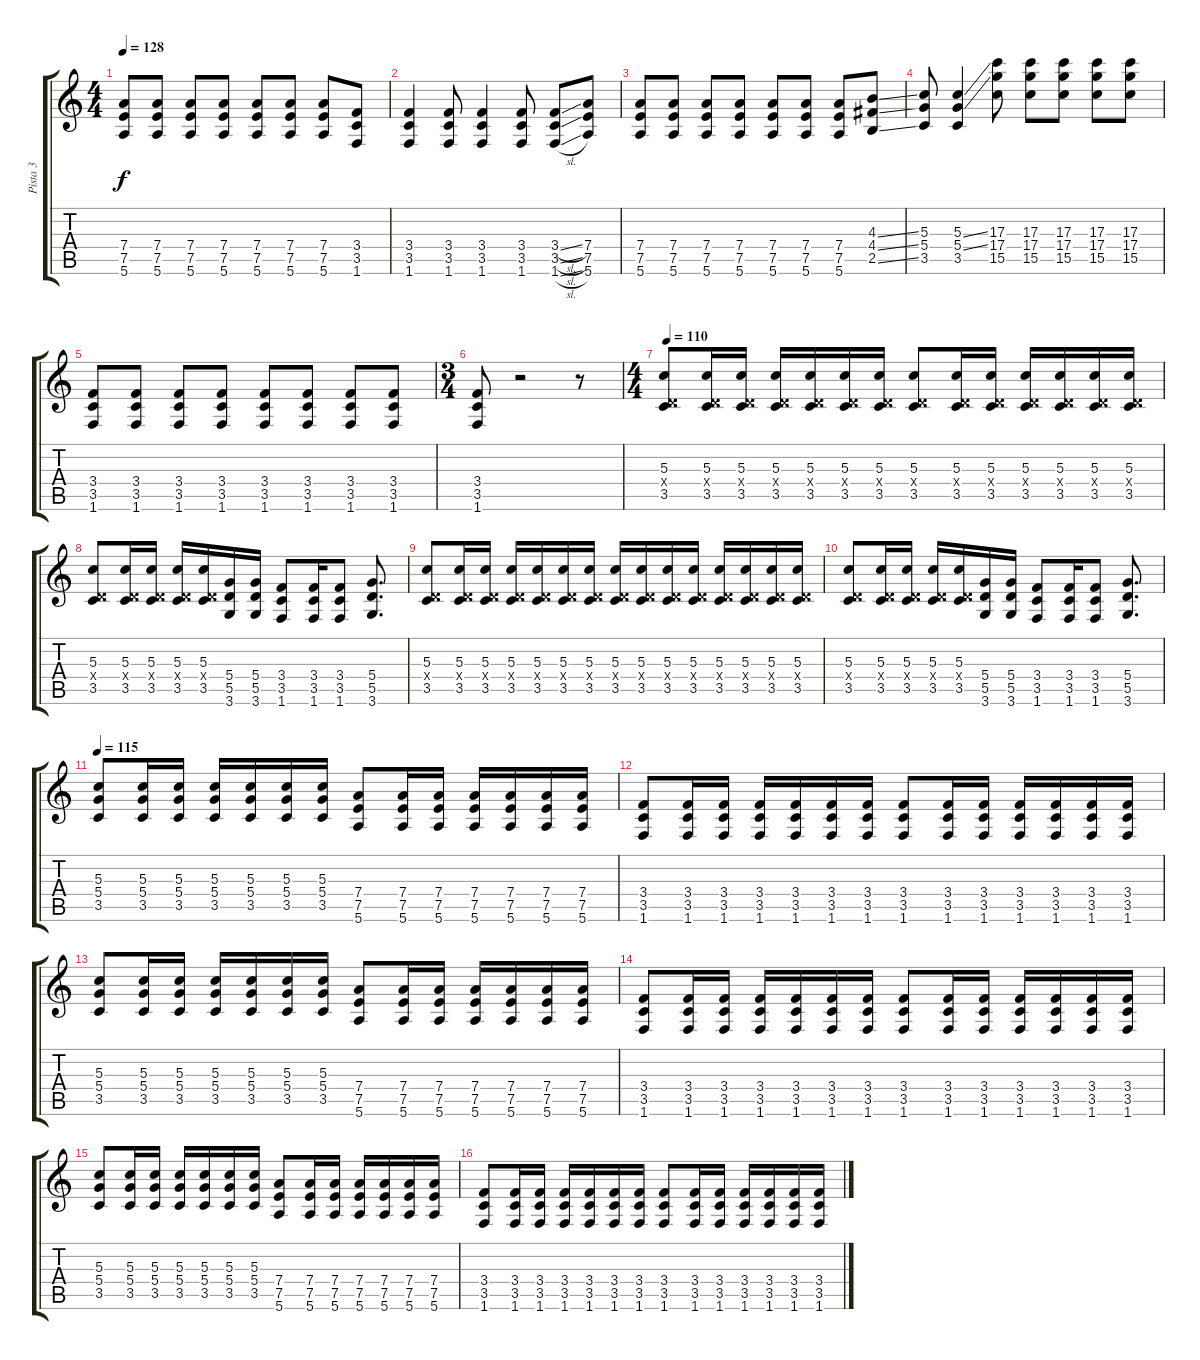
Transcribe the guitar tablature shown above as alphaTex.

\track ("Pista 3" "Pista 3") {instrument distortionguitar}
\staff {score tabs}
\tuning (E4 B3 G3 D3 A2 E2) {hide}
\ts (4 4)
\tempo 128
\clef g2
\ks c
(7.4 7.5 5.6).8{dy f} (7.4 7.5 5.6).8 (7.4 7.5 5.6).8 (7.4 7.5 5.6).8 (7.4 7.5 5.6).8 (7.4 7.5 5.6).8 (7.4 7.5 5.6).8 (3.4 3.5 1.6).8 |
(3.4 3.5 1.6).4 (3.4 3.5 1.6).8 (3.4 3.5 1.6).4 (3.4 3.5 1.6).8 (3.4{sl} 3.5{sl} 1.6{sl}).8 (7.4 7.5 5.6).8 |
(7.4 7.5 5.6).8 (7.4 7.5 5.6).8 (7.4 7.5 5.6).8 (7.4 7.5 5.6).8 (7.4 7.5 5.6).8 (7.4 7.5 5.6).8 (7.4 7.5 5.6).8 (4.3{ss} 4.4{ss} 2.5{ss}).8 |
(5.3 5.4 3.5).8 (5.3{ss} 5.4{ss} 3.5).4 (17.3 17.4 15.5).8 (17.3 17.4 15.5).8 (17.3 17.4 15.5).8 (17.3 17.4 15.5).8 (17.3 17.4 15.5).8 |
(3.4 3.5 1.6).8 (3.4 3.5 1.6).8 (3.4 3.5 1.6).8 (3.4 3.5 1.6).8 (3.4 3.5 1.6).8 (3.4 3.5 1.6).8 (3.4 3.5 1.6).8 (3.4 3.5 1.6).8 |
\ts (3 4)
(3.4 3.5 1.6).8 r.2 r.8 |
\ts (4 4)
\tempo 110
(5.3 0.4{x} 3.5).8 (5.3 0.4{x} 3.5).16 (5.3 0.4{x} 3.5).16 (5.3 0.4{x} 3.5).16 (5.3 0.4{x} 3.5).16 (5.3 0.4{x} 3.5).16 (5.3 0.4{x} 3.5).16 (5.3 0.4{x} 3.5).8 (5.3 0.4{x} 3.5).16 (5.3 0.4{x} 3.5).16 (5.3 0.4{x} 3.5).16 (5.3 0.4{x} 3.5).16 (5.3 0.4{x} 3.5).16 (5.3 0.4{x} 3.5).16 |
(5.3 0.4{x} 3.5).8 (5.3 0.4{x} 3.5).16 (5.3 0.4{x} 3.5).16 (5.3 0.4{x} 3.5).16 (5.3 0.4{x} 3.5).16 (5.4 5.5 3.6).16 (5.4 5.5 3.6).16 (3.4 3.5 1.6).8 (3.4 3.5 1.6).16 (3.4 3.5 1.6).8 (5.4 5.5 3.6).8{d} |
(5.3 0.4{x} 3.5).8 (5.3 0.4{x} 3.5).16 (5.3 0.4{x} 3.5).16 (5.3 0.4{x} 3.5).16 (5.3 0.4{x} 3.5).16 (5.3 0.4{x} 3.5).16 (5.3 0.4{x} 3.5).16 (5.3 0.4{x} 3.5).16 (5.3 0.4{x} 3.5).16 (5.3 0.4{x} 3.5).16 (5.3 0.4{x} 3.5).16 (5.3 0.4{x} 3.5).16 (5.3 0.4{x} 3.5).16 (5.3 0.4{x} 3.5).16 (5.3 0.4{x} 3.5).16 |
(5.3 0.4{x} 3.5).8 (5.3 0.4{x} 3.5).16 (5.3 0.4{x} 3.5).16 (5.3 0.4{x} 3.5).16 (5.3 0.4{x} 3.5).16 (5.4 5.5 3.6).16 (5.4 5.5 3.6).16 (3.4 3.5 1.6).8 (3.4 3.5 1.6).16 (3.4 3.5 1.6).8 (5.4 5.5 3.6).8{d} |
\tempo 115
(5.3 5.4 3.5).8 (5.3 5.4 3.5).16 (5.3 5.4 3.5).16 (5.3 5.4 3.5).16 (5.3 5.4 3.5).16 (5.3 5.4 3.5).16 (5.3 5.4 3.5).16 (7.4 7.5 5.6).8 (7.4 7.5 5.6).16 (7.4 7.5 5.6).16 (7.4 7.5 5.6).16 (7.4 7.5 5.6).16 (7.4 7.5 5.6).16 (7.4 7.5 5.6).16 |
(3.4 3.5 1.6).8 (3.4 3.5 1.6).16 (3.4 3.5 1.6).16 (3.4 3.5 1.6).16 (3.4 3.5 1.6).16 (3.4 3.5 1.6).16 (3.4 3.5 1.6).16 (3.4 3.5 1.6).8 (3.4 3.5 1.6).16 (3.4 3.5 1.6).16 (3.4 3.5 1.6).16 (3.4 3.5 1.6).16 (3.4 3.5 1.6).16 (3.4 3.5 1.6).16 |
(5.3 5.4 3.5).8 (5.3 5.4 3.5).16 (5.3 5.4 3.5).16 (5.3 5.4 3.5).16 (5.3 5.4 3.5).16 (5.3 5.4 3.5).16 (5.3 5.4 3.5).16 (7.4 7.5 5.6).8 (7.4 7.5 5.6).16 (7.4 7.5 5.6).16 (7.4 7.5 5.6).16 (7.4 7.5 5.6).16 (7.4 7.5 5.6).16 (7.4 7.5 5.6).16 |
(3.4 3.5 1.6).8 (3.4 3.5 1.6).16 (3.4 3.5 1.6).16 (3.4 3.5 1.6).16 (3.4 3.5 1.6).16 (3.4 3.5 1.6).16 (3.4 3.5 1.6).16 (3.4 3.5 1.6).8 (3.4 3.5 1.6).16 (3.4 3.5 1.6).16 (3.4 3.5 1.6).16 (3.4 3.5 1.6).16 (3.4 3.5 1.6).16 (3.4 3.5 1.6).16 |
(5.3 5.4 3.5).8 (5.3 5.4 3.5).16 (5.3 5.4 3.5).16 (5.3 5.4 3.5).16 (5.3 5.4 3.5).16 (5.3 5.4 3.5).16 (5.3 5.4 3.5).16 (7.4 7.5 5.6).8 (7.4 7.5 5.6).16 (7.4 7.5 5.6).16 (7.4 7.5 5.6).16 (7.4 7.5 5.6).16 (7.4 7.5 5.6).16 (7.4 7.5 5.6).16 |
(3.4 3.5 1.6).8 (3.4 3.5 1.6).16 (3.4 3.5 1.6).16 (3.4 3.5 1.6).16 (3.4 3.5 1.6).16 (3.4 3.5 1.6).16 (3.4 3.5 1.6).16 (3.4 3.5 1.6).8 (3.4 3.5 1.6).16 (3.4 3.5 1.6).16 (3.4 3.5 1.6).16 (3.4 3.5 1.6).16 (3.4 3.5 1.6).16 (3.4 3.5 1.6).16
